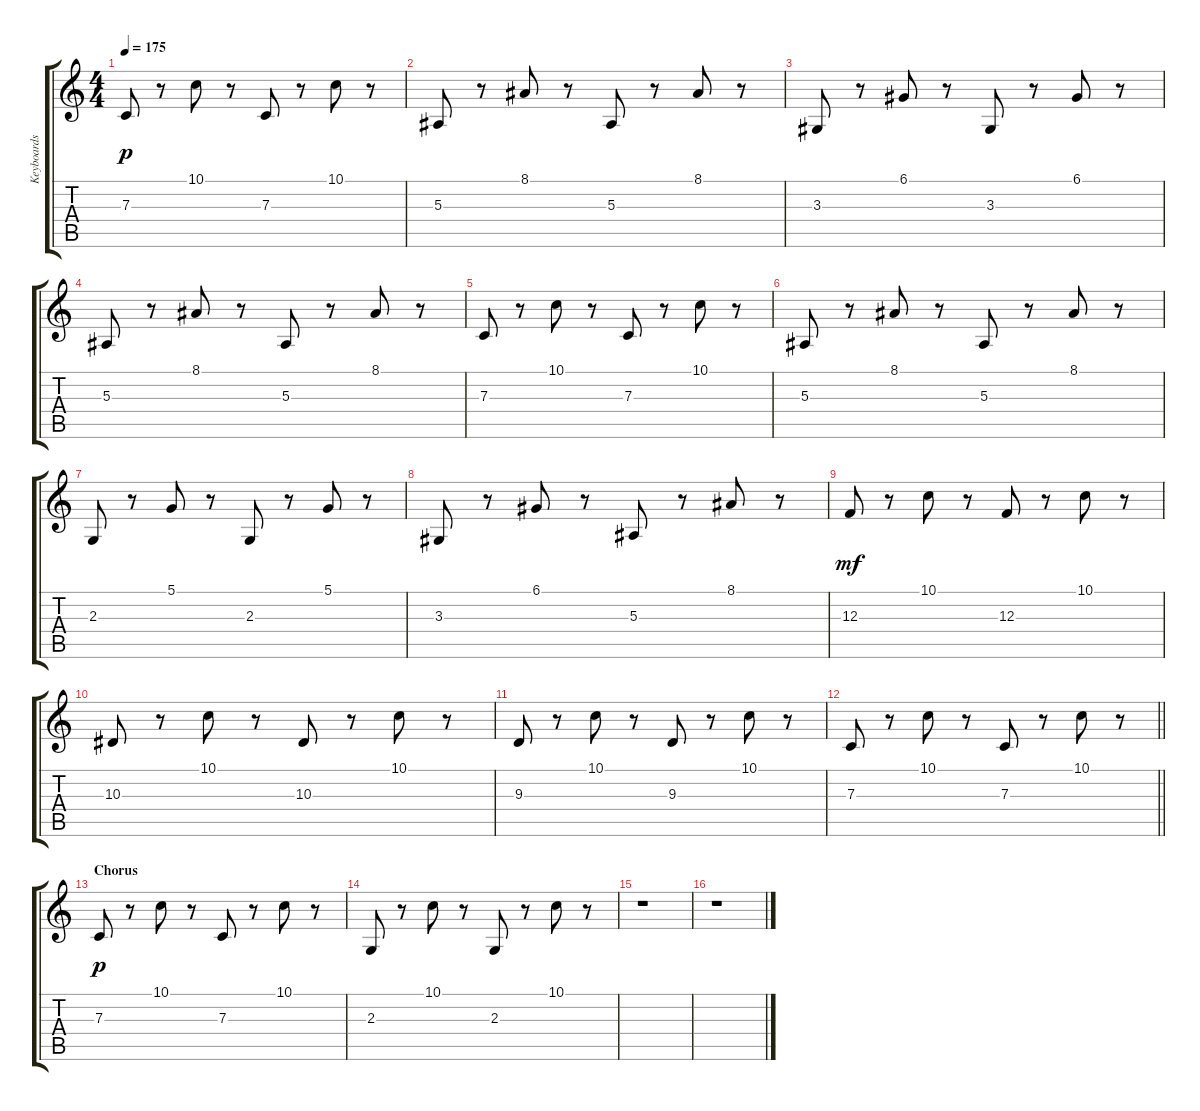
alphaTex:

\track ("Keyboards 3" "Keyboards ") {instrument stringensemble1}
\staff {score tabs}
\tuning (D4 A3 F3 C3 G2 D2) {hide}
\ts (4 4)
\tempo 175
\clef g2
\ks c
7.3.8{dy p} r.8 10.1.8 r.8 7.3.8 r.8 10.1.8 r.8 |
5.3.8 r.8 8.1.8 r.8 5.3.8 r.8 8.1.8 r.8 |
3.3.8 r.8 6.1.8 r.8 3.3.8 r.8 6.1.8 r.8 |
5.3.8 r.8 8.1.8 r.8 5.3.8 r.8 8.1.8 r.8 |
7.3.8 r.8 10.1.8 r.8 7.3.8 r.8 10.1.8 r.8 |
5.3.8 r.8 8.1.8 r.8 5.3.8 r.8 8.1.8 r.8 |
2.3.8 r.8 5.1.8 r.8 2.3.8 r.8 5.1.8 r.8 |
3.3.8 r.8 6.1.8 r.8 5.3.8 r.8 8.1.8 r.8 |
12.3.8{dy mf volume 10 instrument stringensemble1} r.8 10.1.8 r.8 12.3.8 r.8 10.1.8 r.8 |
10.3.8 r.8 10.1.8 r.8 10.3.8 r.8 10.1.8 r.8 |
9.3.8 r.8 10.1.8 r.8 9.3.8 r.8 10.1.8 r.8 |
\barLineRight lightlight
7.3.8 r.8 10.1.8 r.8 7.3.8 r.8 10.1.8 r.8 |
\section ("" "Chorus")
7.3.8{dy p} r.8 10.1.8 r.8 7.3.8 r.8 10.1.8 r.8 |
2.3.8 r.8 10.1.8 r.8 2.3.8 r.8 10.1.8 r.8 |
r.1 |
r.1
